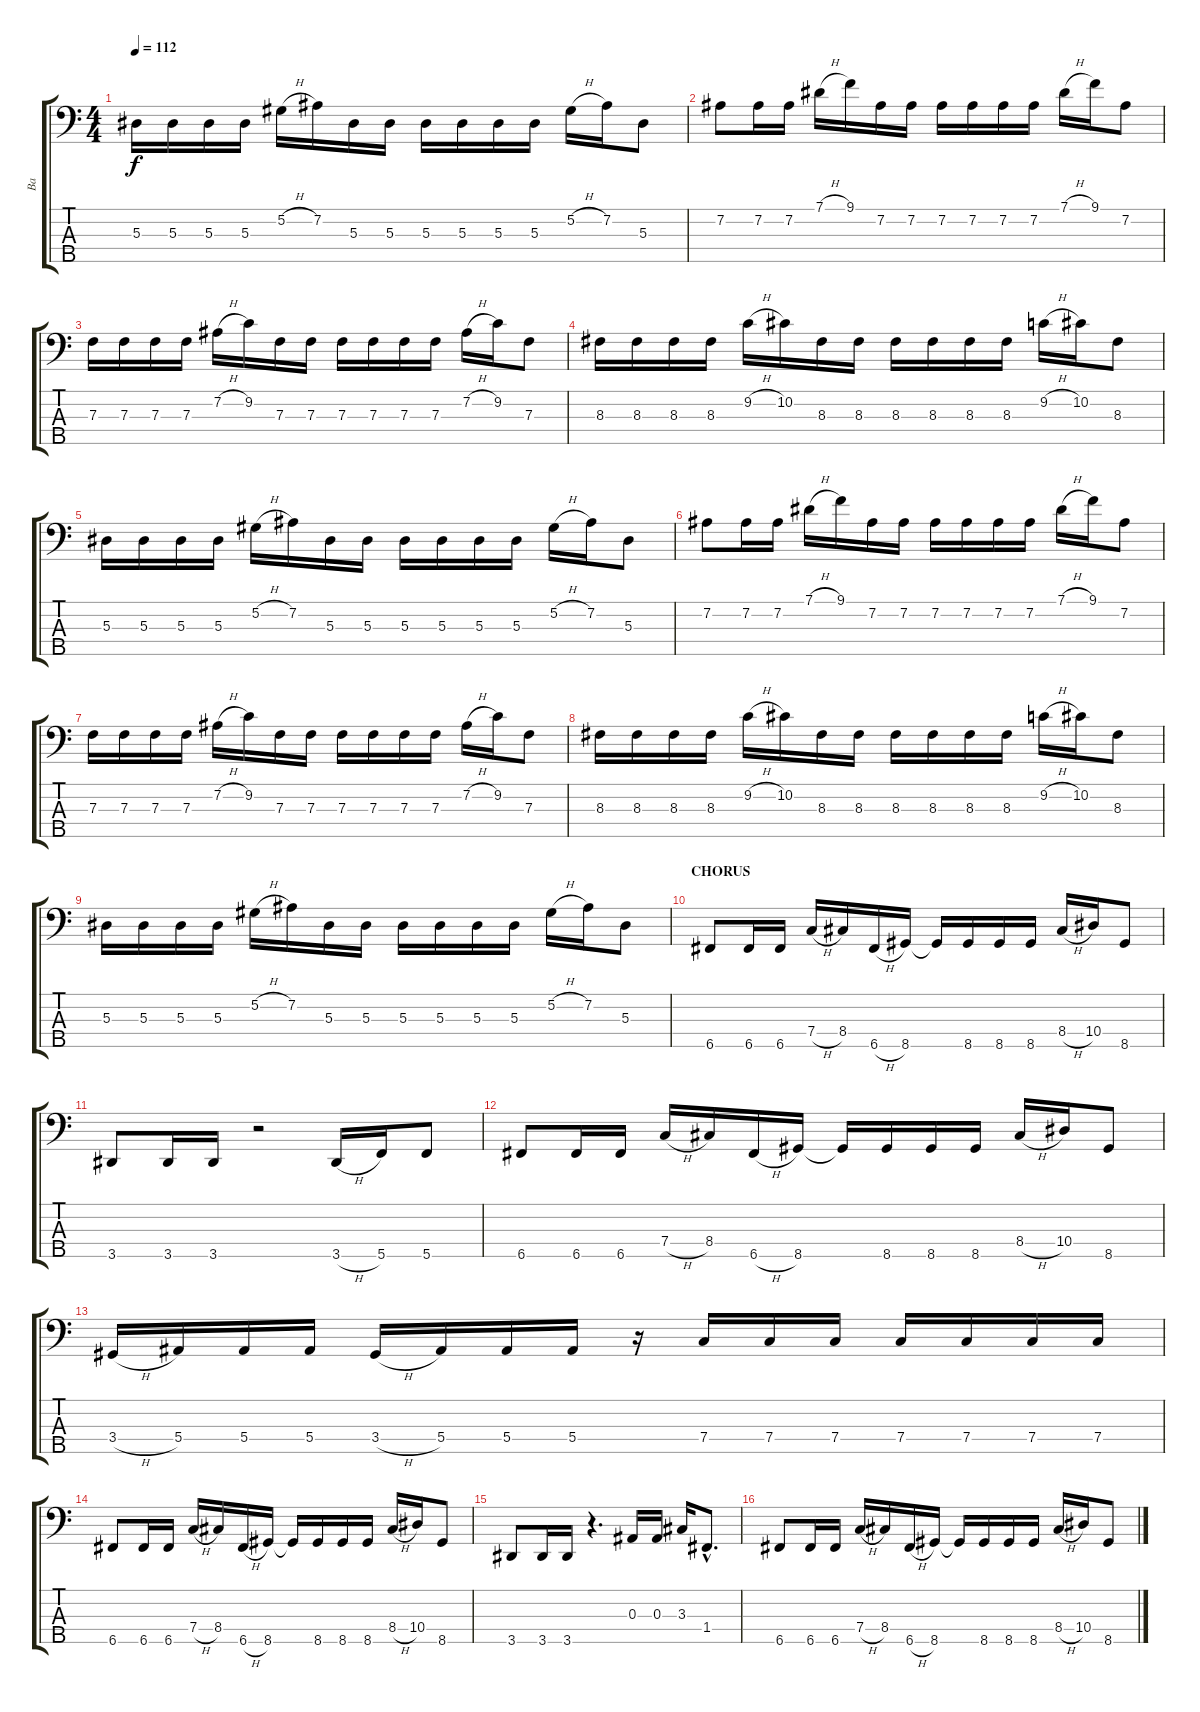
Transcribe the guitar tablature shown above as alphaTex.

\track ("Ba" "Ba") {instrument electricbassfinger}
\staff {score tabs}
\tuning (Ab2 Eb2 Bb1 F1 C1) {hide}
\ts (4 4)
\tempo 112
\clef f4
\ks c
5.3.16{dy f} 5.3.16 5.3.16 5.3.16 5.2{h}.16 7.2.16 5.3.16 5.3.16 5.3.16 5.3.16 5.3.16 5.3.16 5.2{h}.16 7.2.16 5.3.8 |
7.2.8 7.2.16 7.2.16 7.1{h}.16 9.1.16 7.2.16 7.2.16 7.2.16 7.2.16 7.2.16 7.2.16 7.1{h}.16 9.1.16 7.2.8 |
7.3.16 7.3.16 7.3.16 7.3.16 7.2{h}.16 9.2.16 7.3.16 7.3.16 7.3.16 7.3.16 7.3.16 7.3.16 7.2{h}.16 9.2.16 7.3.8 |
8.3.16 8.3.16 8.3.16 8.3.16 9.2{h}.16 10.2.16 8.3.16 8.3.16 8.3.16 8.3.16 8.3.16 8.3.16 9.2{h}.16 10.2.16 8.3.8 |
5.3.16 5.3.16 5.3.16 5.3.16 5.2{h}.16 7.2.16 5.3.16 5.3.16 5.3.16 5.3.16 5.3.16 5.3.16 5.2{h}.16 7.2.16 5.3.8 |
7.2.8 7.2.16 7.2.16 7.1{h}.16 9.1.16 7.2.16 7.2.16 7.2.16 7.2.16 7.2.16 7.2.16 7.1{h}.16 9.1.16 7.2.8 |
7.3.16 7.3.16 7.3.16 7.3.16 7.2{h}.16 9.2.16 7.3.16 7.3.16 7.3.16 7.3.16 7.3.16 7.3.16 7.2{h}.16 9.2.16 7.3.8 |
8.3.16 8.3.16 8.3.16 8.3.16 9.2{h}.16 10.2.16 8.3.16 8.3.16 8.3.16 8.3.16 8.3.16 8.3.16 9.2{h}.16 10.2.16 8.3.8 |
5.3.16 5.3.16 5.3.16 5.3.16 5.2{h}.16 7.2.16 5.3.16 5.3.16 5.3.16 5.3.16 5.3.16 5.3.16 5.2{h}.16 7.2.16 5.3.8 |
\section ("" "CHORUS")
6.5.8 6.5.16 6.5.16 7.4{h}.16 8.4.16 6.5{h}.16 8.5.16 8.5{t}.16 8.5.16 8.5.16 8.5.16 8.4{h}.16 10.4.16 8.5.8 |
3.5.8 3.5.16 3.5.16 r.2 3.5{h}.16 5.5.16 5.5.8 |
6.5.8 6.5.16 6.5.16 7.4{h}.16 8.4.16 6.5{h}.16 8.5.16 8.5{t}.16 8.5.16 8.5.16 8.5.16 8.4{h}.16 10.4.16 8.5.8 |
3.4{h}.16 5.4.16 5.4.16 5.4.16 3.4{h}.16 5.4.16 5.4.16 5.4.16 r.16 7.4.16 7.4.16 7.4.16 7.4.16 7.4.16 7.4.16 7.4.16 |
6.5.8 6.5.16 6.5.16 7.4{h}.16 8.4.16 6.5{h}.16 8.5.16 8.5{t}.16 8.5.16 8.5.16 8.5.16 8.4{h}.16 10.4.16 8.5.8 |
3.5.8 3.5.16 3.5.16 r.4{d} 0.3.16 0.3.16 3.3.16 1.4{hac}.8{d} |
6.5.8 6.5.16 6.5.16 7.4{h}.16 8.4.16 6.5{h}.16 8.5.16 8.5{t}.16 8.5.16 8.5.16 8.5.16 8.4{h}.16 10.4.16 8.5.8
